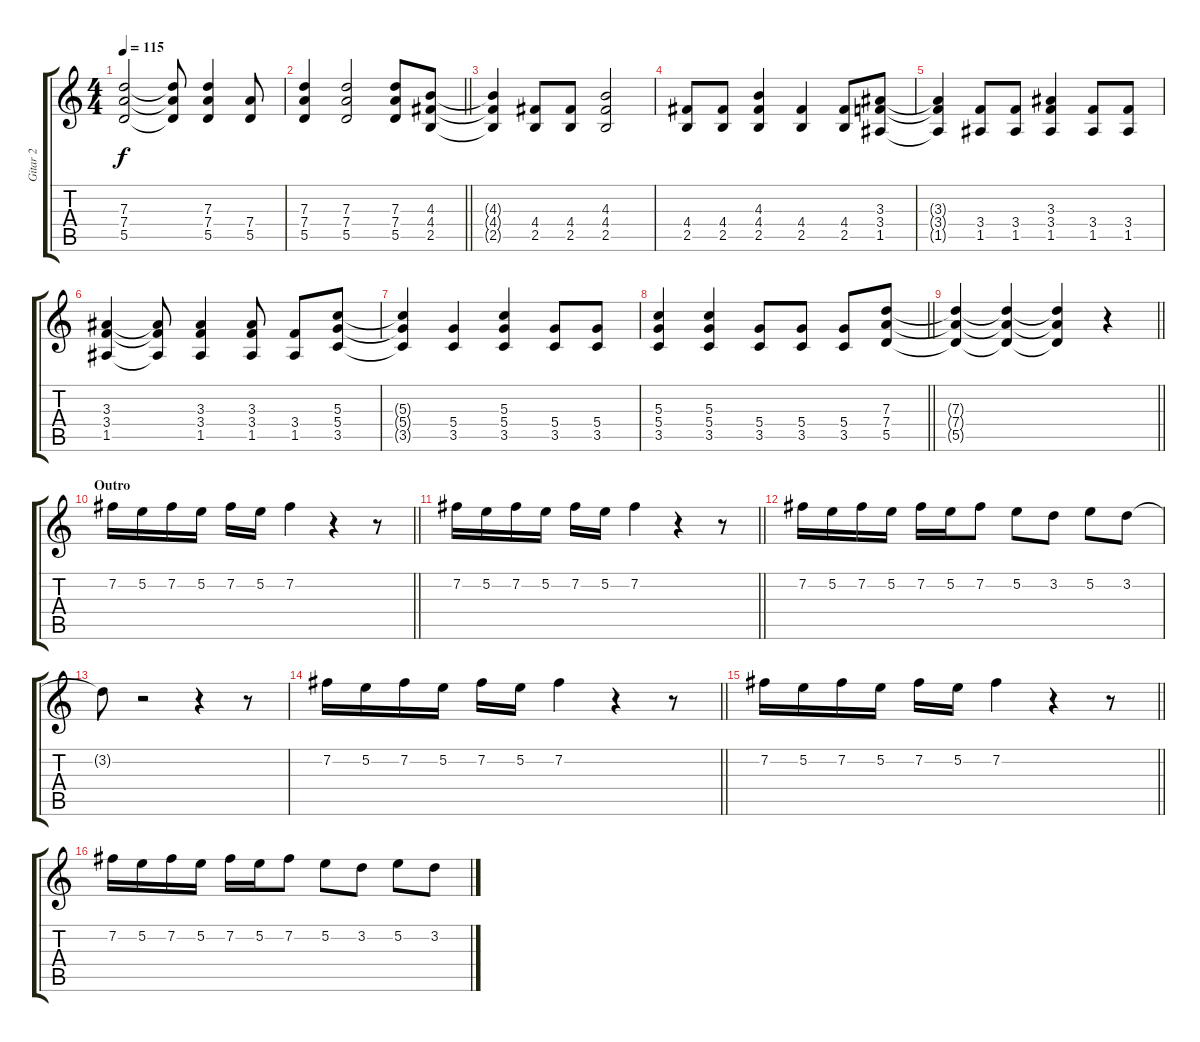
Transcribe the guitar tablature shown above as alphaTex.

\track ("Gitar 2" "Gitar 2") {instrument overdrivenguitar}
\staff {score tabs}
\tuning (E4 B3 G3 D3 A2 E2) {hide}
\ts (4 4)
\tempo 115
\clef g2
\ks c
(7.3{t} 7.4{t} 5.5{t}).2{dy f} (7.3{t} 7.4{t} 5.5{t}).8 (7.3 7.4 5.5).4 (7.4 5.5).8 |
\barLineRight lightlight
(7.3 7.4 5.5).4 (7.3 7.4 5.5).2 (7.3 7.4 5.5).8 (4.3 4.4 2.5).8 |
(4.3{t} 4.4{t} 2.5{t}).4 (4.4 2.5).8 (4.4 2.5).8 (4.3 4.4 2.5).2 |
(4.4 2.5).8 (4.4 2.5).8 (4.3 4.4 2.5).4 (4.4 2.5).4 (4.4 2.5).8 (3.3 3.4 1.5).8 |
(3.3{t} 3.4{t} 1.5{t}).4 (3.4 1.5).8 (3.4 1.5).8 (3.3 3.4 1.5).4 (3.4 1.5).8 (3.4 1.5).8 |
(3.3 3.4 1.5).4 (3.3{t} 3.4{t} 1.5{t}).8 (3.3 3.4 1.5).4 (3.3 3.4 1.5).8 (3.4 1.5).8 (5.3 5.4 3.5).8 |
(5.3{t} 5.4{t} 3.5{t}).4 (5.4 3.5).4 (5.3 5.4 3.5).4 (5.4 3.5).8 (5.4 3.5).8 |
\barLineRight lightlight
(5.3 5.4 3.5).4 (5.3 5.4 3.5).4 (5.4 3.5).8 (5.4 3.5).8 (5.4 3.5).8 (7.3 7.4 5.5).8 |
\barLineRight lightlight
(7.3{t} 7.4{t} 5.5{t}).4 (7.3{t} 7.4{t} 5.5{t}).4 (7.3{t} 7.4{t} 5.5{t}).4 r.4 |
\section ("" "Outro")
\barLineRight lightlight
7.2.16{volume 12 balance 14} 5.2.16 7.2.16 5.2.16 7.2.16 5.2.16 7.2.4 r.4 r.8 |
\barLineRight lightlight
7.2.16 5.2.16 7.2.16 5.2.16 7.2.16 5.2.16 7.2.4 r.4 r.8 |
7.2.16 5.2.16 7.2.16 5.2.16 7.2.16 5.2.16 7.2.8 5.2.8 3.2.8 5.2.8 3.2.8 |
3.2{t}.8 r.2 r.4 r.8 |
\barLineRight lightlight
7.2.16 5.2.16 7.2.16 5.2.16 7.2.16 5.2.16 7.2.4 r.4 r.8 |
\barLineRight lightlight
7.2.16 5.2.16 7.2.16 5.2.16 7.2.16 5.2.16 7.2.4 r.4 r.8 |
7.2.16 5.2.16 7.2.16 5.2.16 7.2.16 5.2.16 7.2.8 5.2.8 3.2.8 5.2.8 3.2.8
